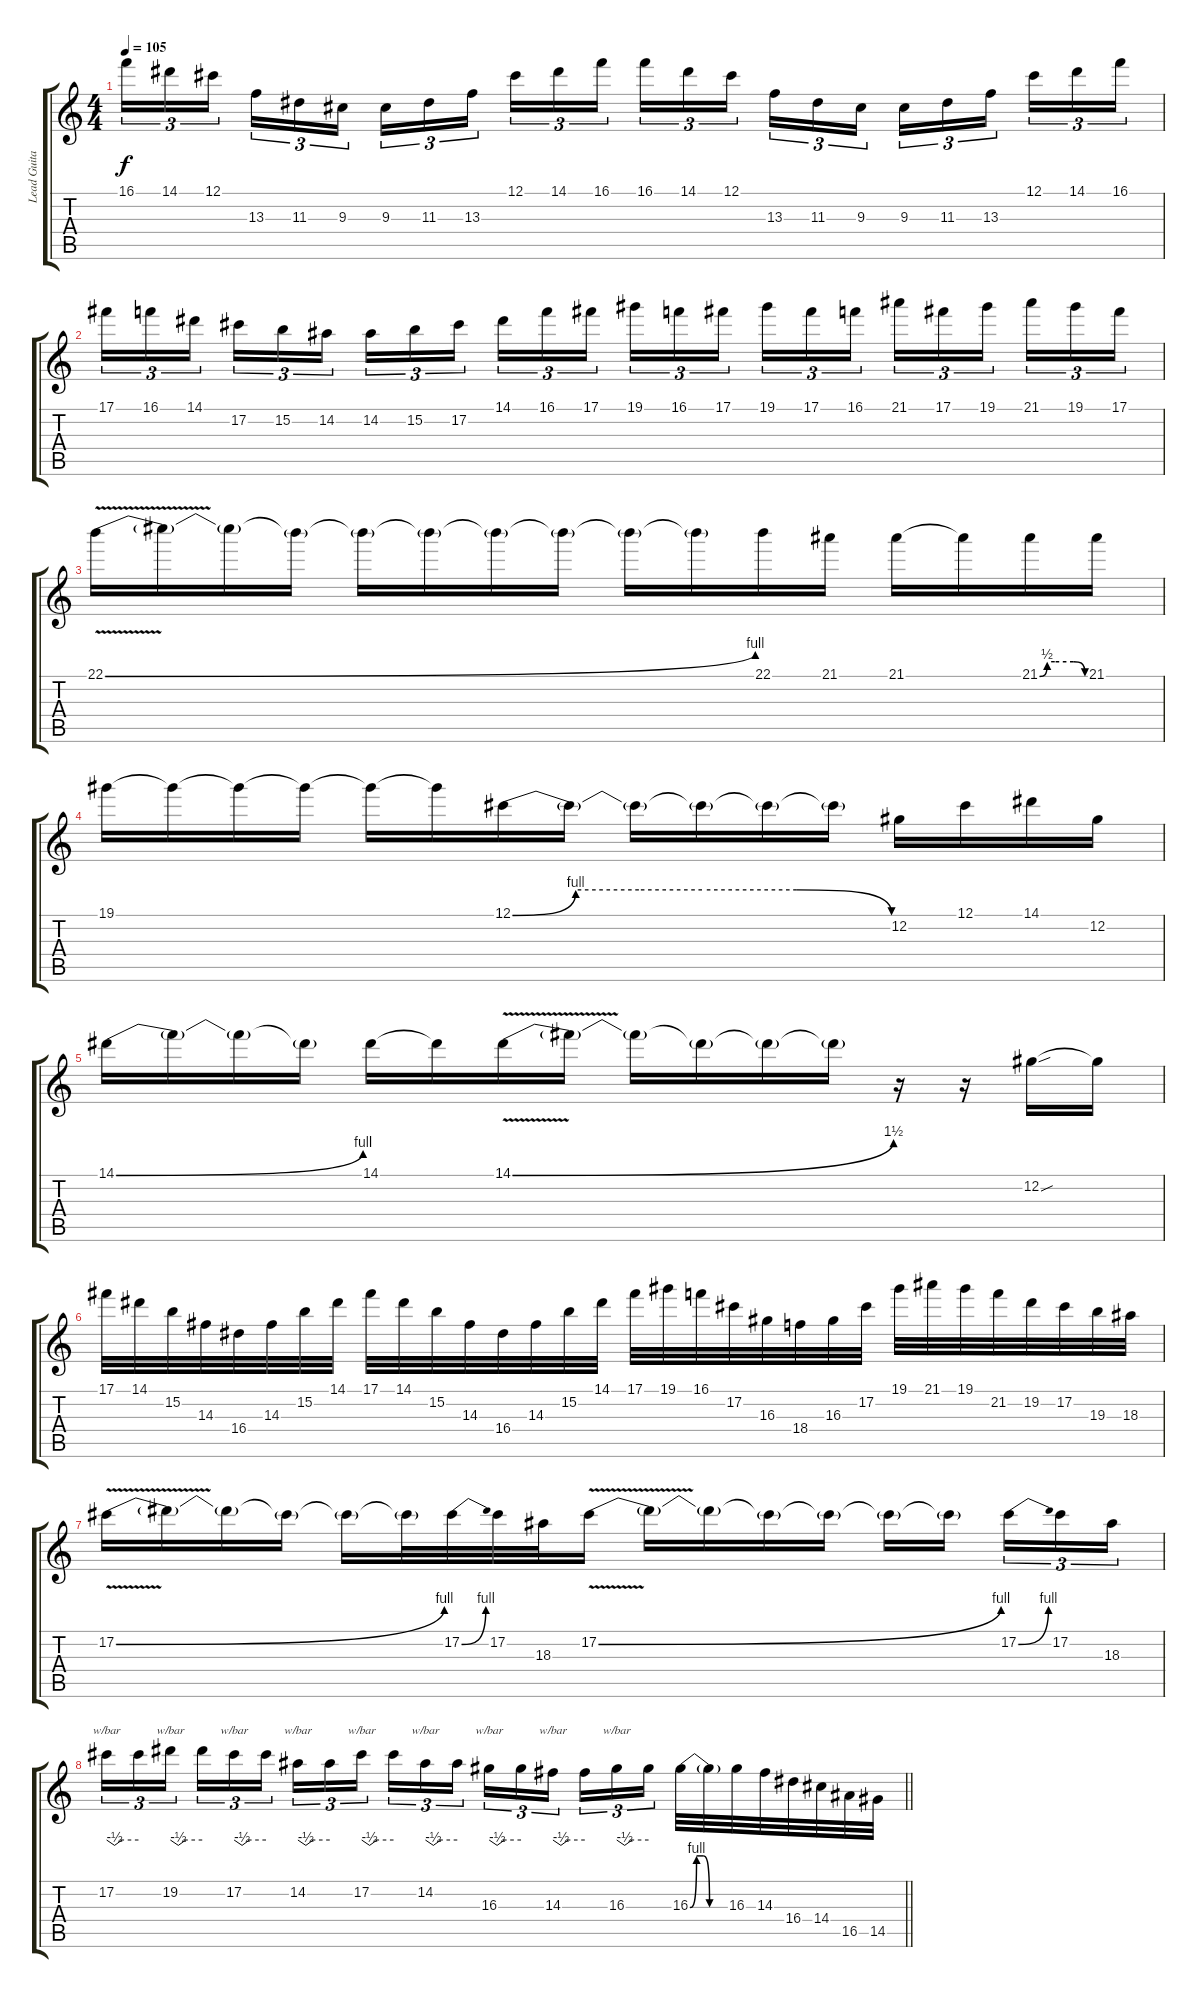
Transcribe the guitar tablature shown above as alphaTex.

\track ("Lead Guitar - Oni" "Lead Guita") {instrument distortionguitar}
\staff {score tabs}
\tuning (Db4 Ab3 E3 B2 Gb2 Db2) {hide}
\ts (4 4)
\tempo 105
\clef g2
\ks c
16.1.16{tu (3 2) dy f} 14.1.16{tu (3 2)} 12.1.16{tu (3 2)} 13.3.16{tu (3 2)} 11.3.16{tu (3 2)} 9.3.16{tu (3 2)} 9.3.16{tu (3 2)} 11.3.16{tu (3 2)} 13.3.16{tu (3 2)} 12.1.16{tu (3 2)} 14.1.16{tu (3 2)} 16.1.16{tu (3 2)} 16.1.16{tu (3 2)} 14.1.16{tu (3 2)} 12.1.16{tu (3 2)} 13.3.16{tu (3 2)} 11.3.16{tu (3 2)} 9.3.16{tu (3 2)} 9.3.16{tu (3 2)} 11.3.16{tu (3 2)} 13.3.16{tu (3 2)} 12.1.16{tu (3 2)} 14.1.16{tu (3 2)} 16.1.16{tu (3 2)} |
17.1.16{tu (3 2)} 16.1.16{tu (3 2)} 14.1.16{tu (3 2)} 17.2.16{tu (3 2)} 15.2.16{tu (3 2)} 14.2.16{tu (3 2)} 14.2.16{tu (3 2)} 15.2.16{tu (3 2)} 17.2.16{tu (3 2)} 14.1.16{tu (3 2)} 16.1.16{tu (3 2)} 17.1.16{tu (3 2)} 19.1.16{tu (3 2)} 16.1.16{tu (3 2)} 17.1.16{tu (3 2)} 19.1.16{tu (3 2)} 17.1.16{tu (3 2)} 16.1.16{tu (3 2)} 21.1.16{tu (3 2)} 17.1.16{tu (3 2)} 19.1.16{tu (3 2)} 21.1.16{tu (3 2)} 19.1.16{tu (3 2)} 17.1.16{tu (3 2)} |
22.1{be (bend 0 0 60 4) v}.16 22.1{t}.16 22.1{t}.16 22.1{t}.16 22.1{t}.16 22.1{t}.16 22.1{t}.16 22.1{t}.16 22.1{t}.16 22.1{t}.16 22.1.16 21.1.16 21.1.16 21.1{t}.16 21.1{be (custom 0 0 10 2 20 2 45 2 60 0)}.16 21.1.16 |
19.1.16 19.1{t}.16 19.1{t}.16 19.1{t}.16 19.1{t}.16 19.1{t}.16 12.1{be (custom 0 0 10 4 20 4 30 4 45 4 60 0)}.16 12.1{t}.16 12.1{t}.16 12.1{t}.16 12.1{t}.16 12.1{t}.16 12.2.16 12.1.16 14.1.16 12.2.16 |
14.1{be (bend 0 0 60 4)}.16 14.1{t}.16 14.1{t}.16 14.1{t}.16 14.1.16 14.1{t}.16 14.1{be (bend 0 0 60 6) v}.16 14.1{t}.16 14.1{t}.16 14.1{t}.16 14.1{t}.16 14.1{t}.16 r.16 r.16 12.2{sou}.16 12.2{t}.16 |
17.1.32 14.1.32 15.2.32 14.3.32 16.4.32 14.3.32 15.2.32 14.1.32 17.1.32 14.1.32 15.2.32 14.3.32 16.4.32 14.3.32 15.2.32 14.1.32 17.1.32 19.1.32 16.1.32 17.2.32 16.3.32 18.4.32 16.3.32 17.2.32 19.1.32 21.1.32 19.1.32 21.2.32 19.2.32 17.2.32 19.3.32 18.3.32 |
17.2{be (bend 0 0 60 4) v}.16 17.2{t}.16 17.2{t}.16 17.2{t}.16 17.2{t}.16 17.2{t}.32 17.2{be (bend 0 0 60 4)}.32 17.2.32 18.3.32 17.2{be (bend 0 0 60 4) v}.16 17.2{t}.16 17.2{t}.16 17.2{t}.16 17.2{t}.16 17.2{t}.16 17.2{t}.16 17.2{be (bend 0 0 60 4)}.16{tu (3 2)} 17.2.16{tu (3 2)} 18.3.16{tu (3 2)} |
\barLineRight lightlight
17.2.16{tu (3 2) tbe (custom default 0 0 15 -2 29 0 60 0)} 17.2{t}.16{tu (3 2)} 19.2.16{tu (3 2) tbe (custom default 0 0 15 -2 29 0 60 0)} 19.2{t}.16{tu (3 2)} 17.2.16{tu (3 2) tbe (custom default 0 0 15 -2 29 0 60 0)} 17.2{t}.16{tu (3 2)} 14.2.16{tu (3 2) tbe (custom default 0 0 15 -2 29 0 60 0)} 14.2{t}.16{tu (3 2)} 17.2.16{tu (3 2) tbe (custom default 0 0 15 -2 29 0 60 0)} 17.2{t}.16{tu (3 2)} 14.2.16{tu (3 2) tbe (custom default 0 0 15 -2 29 0 60 0)} 14.2{t}.16{tu (3 2)} 16.3.16{tu (3 2) tbe (custom default 0 0 15 -2 29 0 60 0)} 16.3{t}.16{tu (3 2)} 14.3.16{tu (3 2) tbe (custom default 0 0 15 -2 29 0 60 0)} 14.3{t}.16{tu (3 2)} 16.3.16{tu (3 2) tbe (custom default 0 0 15 -2 29 0 60 0)} 16.3{t}.16{tu (3 2)} 16.3{be (custom 0 0 10 4 20 4 30 0 60 0)}.32 16.3{t}.32 16.3.32 14.3.32 16.4.32 14.4.32 16.5.32 14.5.32
